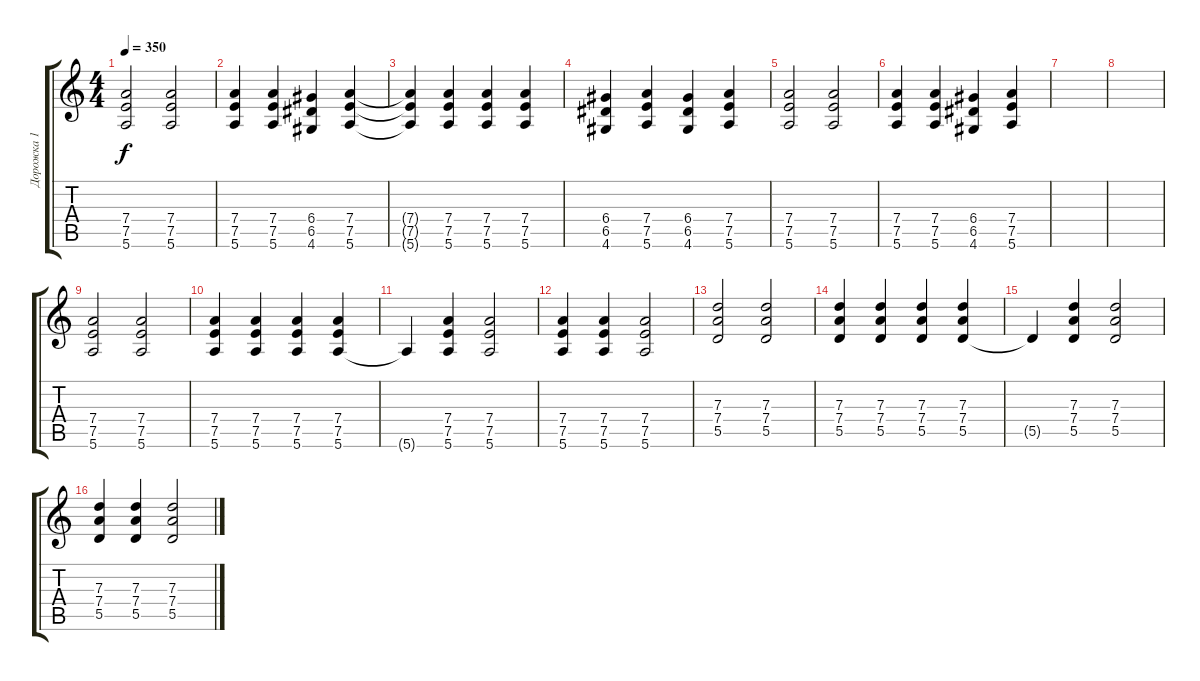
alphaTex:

\track ("Дорожка 1" "Дорожка 1") {instrument overdrivenguitar}
\staff {score tabs}
\tuning (E4 B3 G3 D3 A2 E2) {hide}
\ts (4 4)
\tempo 350
\clef g2
\ks c
(7.4 7.5 5.6).2{dy f} (7.4 7.5 5.6).2 |
(7.4 7.5 5.6).4 (7.4 7.5 5.6).4 (6.4 6.5 4.6).4 (7.4 7.5 5.6).4 |
(7.4{t} 7.5{t} 5.6{t}).4 (7.4 7.5 5.6).4 (7.4 7.5 5.6).4 (7.4 7.5 5.6).4 |
(6.4 6.5 4.6).4 (7.4 7.5 5.6).4 (6.4 6.5 4.6).4 (7.4 7.5 5.6).4 |
(7.4 7.5 5.6).2 (7.4 7.5 5.6).2 |
(7.4 7.5 5.6).4 (7.4 7.5 5.6).4 (6.4 6.5 4.6).4 (7.4 7.5 5.6).4 |
|
|
(7.4 7.5 5.6).2 (7.4 7.5 5.6).2 |
(7.4 7.5 5.6).4 (7.4 7.5 5.6).4 (7.4 7.5 5.6).4 (7.4 7.5 5.6).4 |
5.6{t}.4 (7.4 7.5 5.6).4 (7.4 7.5 5.6).2 |
(7.4 7.5 5.6).4 (7.4 7.5 5.6).4 (7.4 7.5 5.6).2 |
(7.3 7.4 5.5).2 (7.3 7.4 5.5).2 |
(7.3 7.4 5.5).4 (7.3 7.4 5.5).4 (7.3 7.4 5.5).4 (7.3 7.4 5.5).4 |
5.5{t}.4 (7.3 7.4 5.5).4 (7.3 7.4 5.5).2 |
(7.3 7.4 5.5).4 (7.3 7.4 5.5).4 (7.3 7.4 5.5).2
